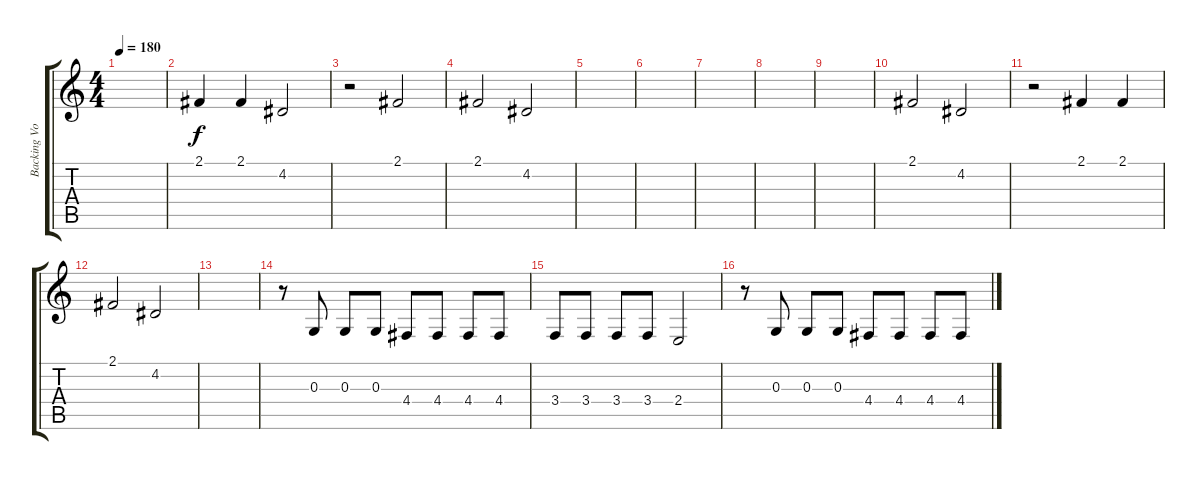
\track ("Backing Vocals" "Backing Vo") {instrument lead2sawtooth}
\staff {score tabs}
\tuning (E4 B3 G3 D3 A2 E2) {hide}
\ts (4 4)
\tempo 180
\clef g2
\ks c
|
2.1.4 2.1.4 4.2.2 |
r.2 2.1.2 |
2.1.2 4.2.2 |
|
|
|
|
|
2.1.2 4.2.2 |
r.2 2.1.4 2.1.4 |
2.1.2 4.2.2 |
|
r.8 0.3.8 0.3.8 0.3.8 4.4.8 4.4.8 4.4.8 4.4.8 |
3.4.8 3.4.8 3.4.8 3.4.8 2.4.2 |
r.8 0.3.8 0.3.8 0.3.8 4.4.8 4.4.8 4.4.8 4.4.8
